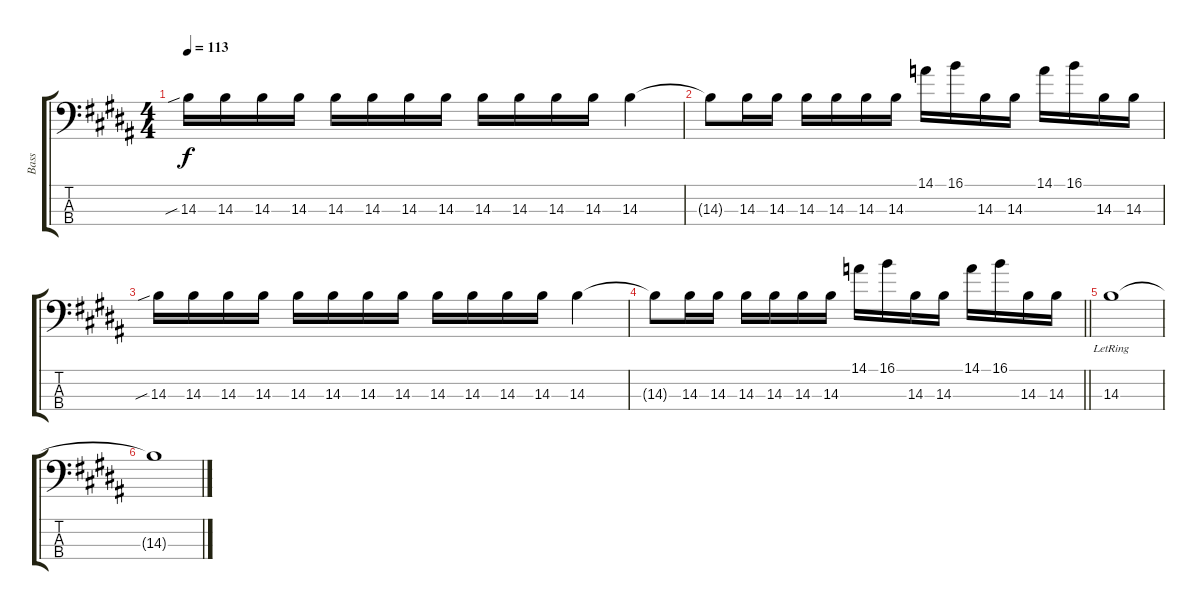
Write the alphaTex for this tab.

\track ("Bass" "Bass") {instrument electricbassfinger}
\staff {score tabs}
\tuning (G2 D2 A1 E1) {hide}
\ts (4 4)
\tempo 113
\clef f4
\ks b
14.3{sib}.16{dy f} 14.3.16 14.3.16 14.3.16 14.3.16 14.3.16 14.3.16 14.3.16 14.3.16 14.3.16 14.3.16 14.3.16 14.3.4 |
14.3{t}.8 14.3.16 14.3.16 14.3.16 14.3.16 14.3.16 14.3.16 14.1.16 16.1.16 14.3.16 14.3.16 14.1.16 16.1.16 14.3.16 14.3.16 |
14.3{sib}.16 14.3.16 14.3.16 14.3.16 14.3.16 14.3.16 14.3.16 14.3.16 14.3.16 14.3.16 14.3.16 14.3.16 14.3.4 |
\barLineRight lightlight
14.3{t}.8 14.3.16 14.3.16 14.3.16 14.3.16 14.3.16 14.3.16 14.1.16 16.1.16 14.3.16 14.3.16 14.1.16 16.1.16 14.3.16 14.3.16 |
14.3{lr}.1 |
14.3{t}.1
